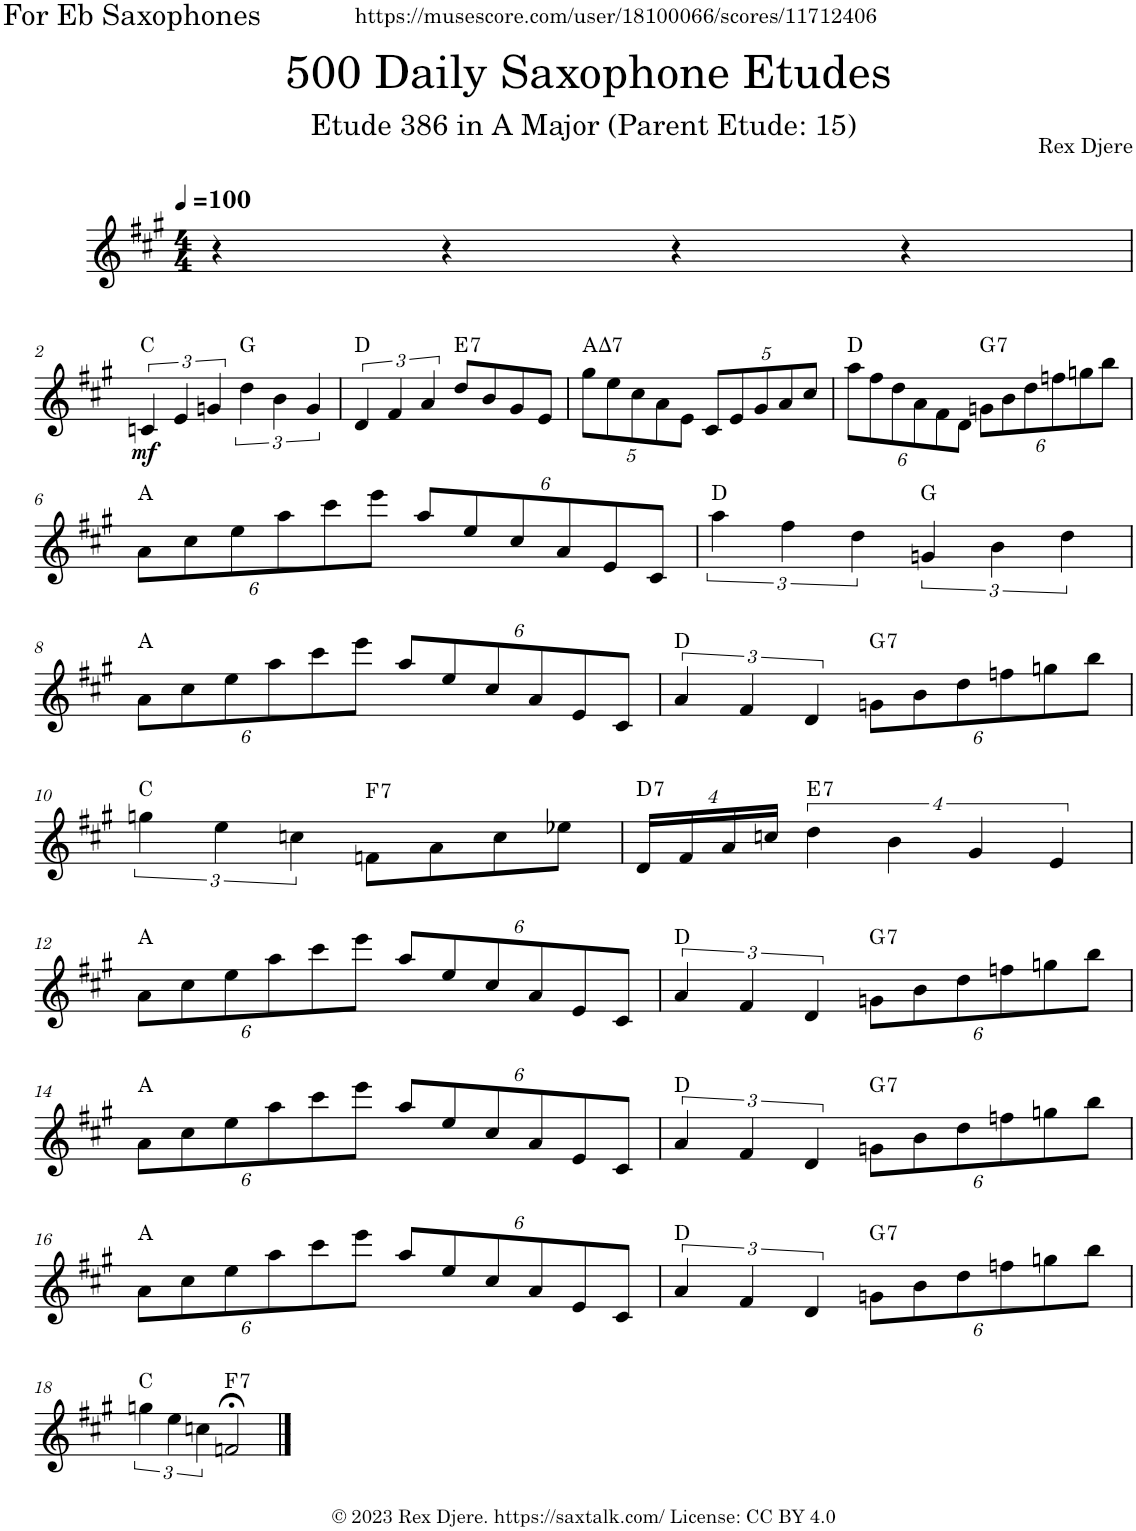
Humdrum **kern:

**kern	**dynam	**harte
*part1	*part1	*part1
*staff1	*staff1	*
*I"Alto Saxophone	*	*
*I'A. Sax.	*	*
*clefG2	*	*
*Trd5c9	*	*
*k[f#c#g#]	*	*
*M4/4	*	*
*MM100	*	*
=1	=1	=1
4r	.	.
4r	.	.
4r	.	.
4r	.	.
!!LO:LB:g=z
=2	=2	=2
!	!LO:DY:b	!
6cn/	mf	C:maj
6e/	.	.
6gn/	.	.
6dd\	.	G:maj
6b\	.	.
6g/	.	.
=3	=3	=3
6d/	.	D:maj
6f#/	.	.
6a/	.	.
!	!	!LO:H:kt=7
8dd/L	.	E:7
8b/	.	.
8g#/	.	.
8e/J	.	.
=4	=4	=4
*Xbrackettup	*	*
!	!	!LO:H:kt=7
10gg#\L	.	A:maj7
10ee\	.	.
10cc#\	.	.
10a\	.	.
10e\J	.	.
10c#/L	.	.
10e/	.	.
10g#/	.	.
10a/	.	.
10cc#/J	.	.
=5	=5	=5
12aa\L	.	D:maj
12ff#\	.	.
12dd\	.	.
12a\	.	.
12f#\	.	.
12d\J	.	.
!	!	!LO:H:kt=7
12gn\L	.	G:7
12b\	.	.
12dd\	.	.
12ffn\	.	.
12ggn\	.	.
12bb\J	.	.
!!LO:LB:g=z
=6	=6	=6
12a\L	.	A:maj
12cc#\	.	.
12ee\	.	.
12aa\	.	.
12ccc#\	.	.
12eee\J	.	.
12aa/L	.	.
12ee/	.	.
12cc#/	.	.
12a/	.	.
12e/	.	.
12c#/J	.	.
=7	=7	=7
*brackettup	*	*
6aa\	.	D:maj
6ff#\	.	.
6dd\	.	.
6gn/	.	G:maj
6b\	.	.
6dd\	.	.
!!LO:LB:g=z
=8	=8	=8
*Xbrackettup	*	*
12a\L	.	A:maj
12cc#\	.	.
12ee\	.	.
12aa\	.	.
12ccc#\	.	.
12eee\J	.	.
12aa/L	.	.
12ee/	.	.
12cc#/	.	.
12a/	.	.
12e/	.	.
12c#/J	.	.
=9	=9	=9
*brackettup	*	*
6a/	.	D:maj
6f#/	.	.
6d/	.	.
*Xbrackettup	*	*
!	!	!LO:H:kt=7
12gn\L	.	G:7
12b\	.	.
12dd\	.	.
12ffn\	.	.
12ggn\	.	.
12bb\J	.	.
!!LO:LB:g=z
=10	=10	=10
*brackettup	*	*
6ggn\	.	C:maj
6ee\	.	.
6ccn\	.	.
!	!	!LO:H:kt=7
8fn\L	.	F:7
8a\	.	.
8cc\	.	.
8ee-X\J	.	.
=11	=11	=11
!	!	!LO:H:kt=7
16d/LL	.	D:7
16f#/	.	.
16a/	.	.
16ccn/JJ	.	.
!	!	!LO:H:kt=7
16%3dd\	.	E:7
16%3b\	.	.
16%3g#/	.	.
16%3e/	.	.
!!LO:LB:g=z
=12	=12	=12
*Xbrackettup	*	*
12a\L	.	A:maj
12cc#\	.	.
12ee\	.	.
12aa\	.	.
12ccc#\	.	.
12eee\J	.	.
12aa/L	.	.
12ee/	.	.
12cc#/	.	.
12a/	.	.
12e/	.	.
12c#/J	.	.
=13	=13	=13
*brackettup	*	*
6a/	.	D:maj
6f#/	.	.
6d/	.	.
*Xbrackettup	*	*
!	!	!LO:H:kt=7
12gn\L	.	G:7
12b\	.	.
12dd\	.	.
12ffn\	.	.
12ggn\	.	.
12bb\J	.	.
!!LO:LB:g=z
=14	=14	=14
12a\L	.	A:maj
12cc#\	.	.
12ee\	.	.
12aa\	.	.
12ccc#\	.	.
12eee\J	.	.
12aa/L	.	.
12ee/	.	.
12cc#/	.	.
12a/	.	.
12e/	.	.
12c#/J	.	.
=15	=15	=15
*brackettup	*	*
6a/	.	D:maj
6f#/	.	.
6d/	.	.
*Xbrackettup	*	*
!	!	!LO:H:kt=7
12gn\L	.	G:7
12b\	.	.
12dd\	.	.
12ffn\	.	.
12ggn\	.	.
12bb\J	.	.
!!LO:LB:g=z
=16	=16	=16
12a\L	.	A:maj
12cc#\	.	.
12ee\	.	.
12aa\	.	.
12ccc#\	.	.
12eee\J	.	.
12aa/L	.	.
12ee/	.	.
12cc#/	.	.
12a/	.	.
12e/	.	.
12c#/J	.	.
=17	=17	=17
*brackettup	*	*
6a/	.	D:maj
6f#/	.	.
6d/	.	.
*Xbrackettup	*	*
!	!	!LO:H:kt=7
12gn\L	.	G:7
12b\	.	.
12dd\	.	.
12ffn\	.	.
12ggn\	.	.
12bb\J	.	.
!!LO:LB:g=z
=18	=18	=18
*brackettup	*	*
6ggn\	.	C:maj
6ee\	.	.
6ccn\	.	.
!	!	!LO:H:kt=7
2fn;</	.	F:7
==	==	==
*-	*-	*-
